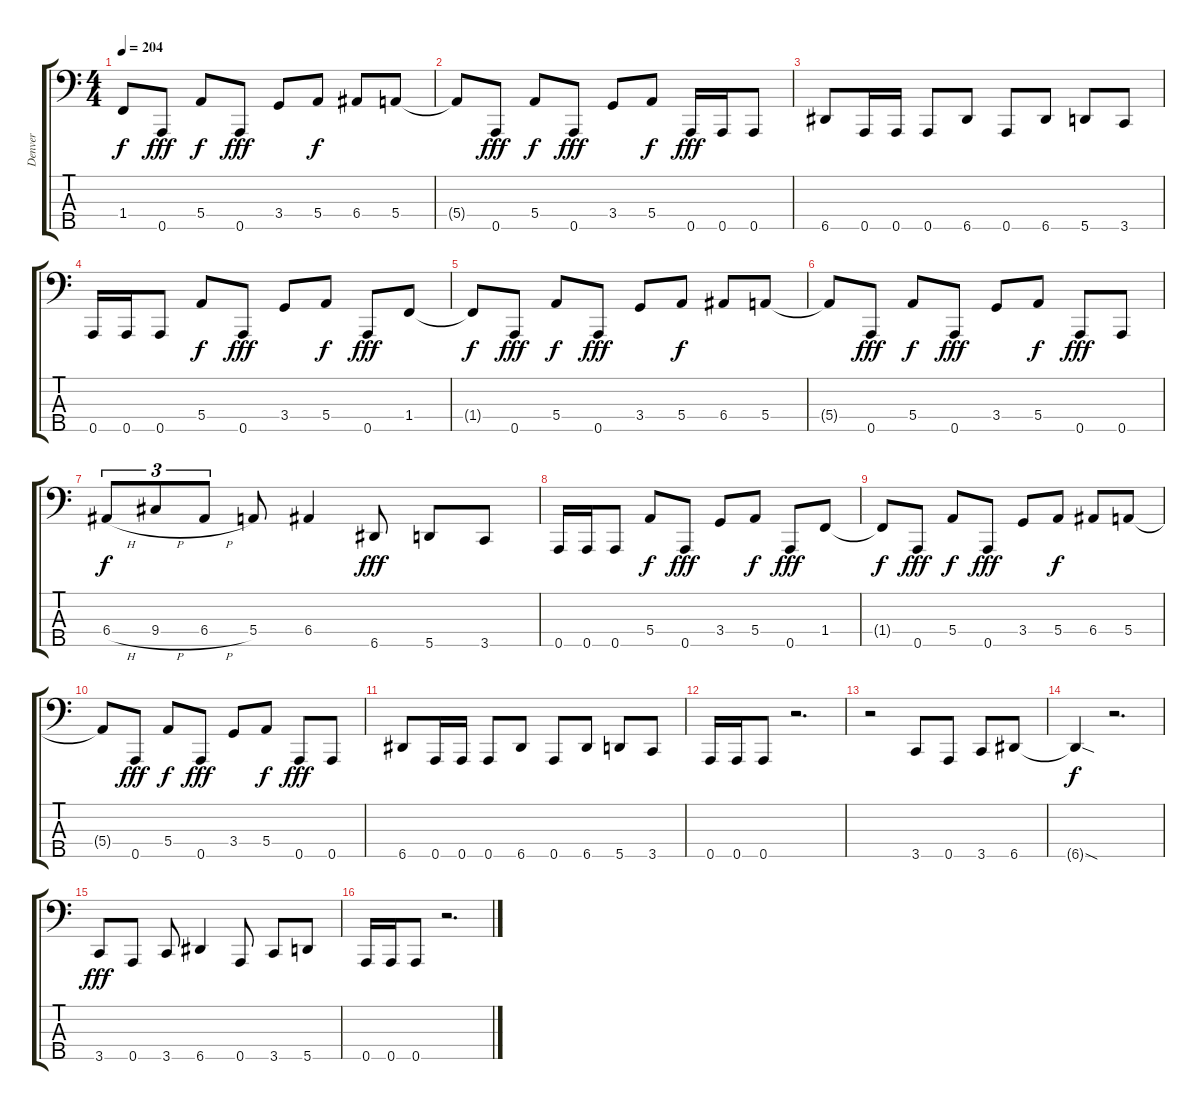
\track ("Denver" "Denver") {instrument electricbassfinger}
\staff {score tabs}
\tuning (G2 D2 A1 E1 A0) {hide}
\ts (4 4)
\tempo 204
\clef f4
\ks c
1.4{t}.8{dy f} 0.5.8{dy fff} 5.4.8{dy f} 0.5.8{dy fff} 3.4.8 5.4.8{dy f} 6.4.8 5.4.8 |
5.4{t}.8 0.5.8{dy fff} 5.4.8{dy f} 0.5.8{dy fff} 3.4.8 5.4.8{dy f} 0.5.16{dy fff} 0.5.16 0.5.8 |
6.5.8 0.5.16 0.5.16 0.5.8 6.5.8 0.5.8 6.5.8 5.5.8 3.5.8 |
0.5.16 0.5.16 0.5.8 5.4.8{dy f} 0.5.8{dy fff} 3.4.8 5.4.8{dy f} 0.5.8{dy fff} 1.4.8 |
1.4{t}.8{dy f} 0.5.8{dy fff} 5.4.8{dy f} 0.5.8{dy fff} 3.4.8 5.4.8{dy f} 6.4.8 5.4.8 |
5.4{t}.8 0.5.8{dy fff} 5.4.8{dy f} 0.5.8{dy fff} 3.4.8 5.4.8{dy f} 0.5.8{dy fff} 0.5.8 |
6.4{h}.8{tu (3 2) dy f} 9.4{h}.8{tu (3 2)} 6.4{h}.8{tu (3 2)} 5.4.8 6.4.4 6.5.8{dy fff} 5.5.8 3.5.8 |
0.5.16 0.5.16 0.5.8 5.4.8{dy f} 0.5.8{dy fff} 3.4.8 5.4.8{dy f} 0.5.8{dy fff} 1.4.8 |
1.4{t}.8{dy f} 0.5.8{dy fff} 5.4.8{dy f} 0.5.8{dy fff} 3.4.8 5.4.8{dy f} 6.4.8 5.4.8 |
5.4{t}.8 0.5.8{dy fff} 5.4.8{dy f} 0.5.8{dy fff} 3.4.8 5.4.8{dy f} 0.5.8{dy fff} 0.5.8 |
6.5.8 0.5.16 0.5.16 0.5.8 6.5.8 0.5.8 6.5.8 5.5.8 3.5.8 |
0.5.16 0.5.16 0.5.8 r.2{d} |
r.2 3.5.8 0.5.8 3.5.8 6.5.8 |
6.5{sod t}.4{dy f} r.2{d} |
3.5.8{dy fff} 0.5.8 3.5.8 6.5.4 0.5.8 3.5.8 5.5.8 |
0.5.16 0.5.16 0.5.8 r.2{d}
